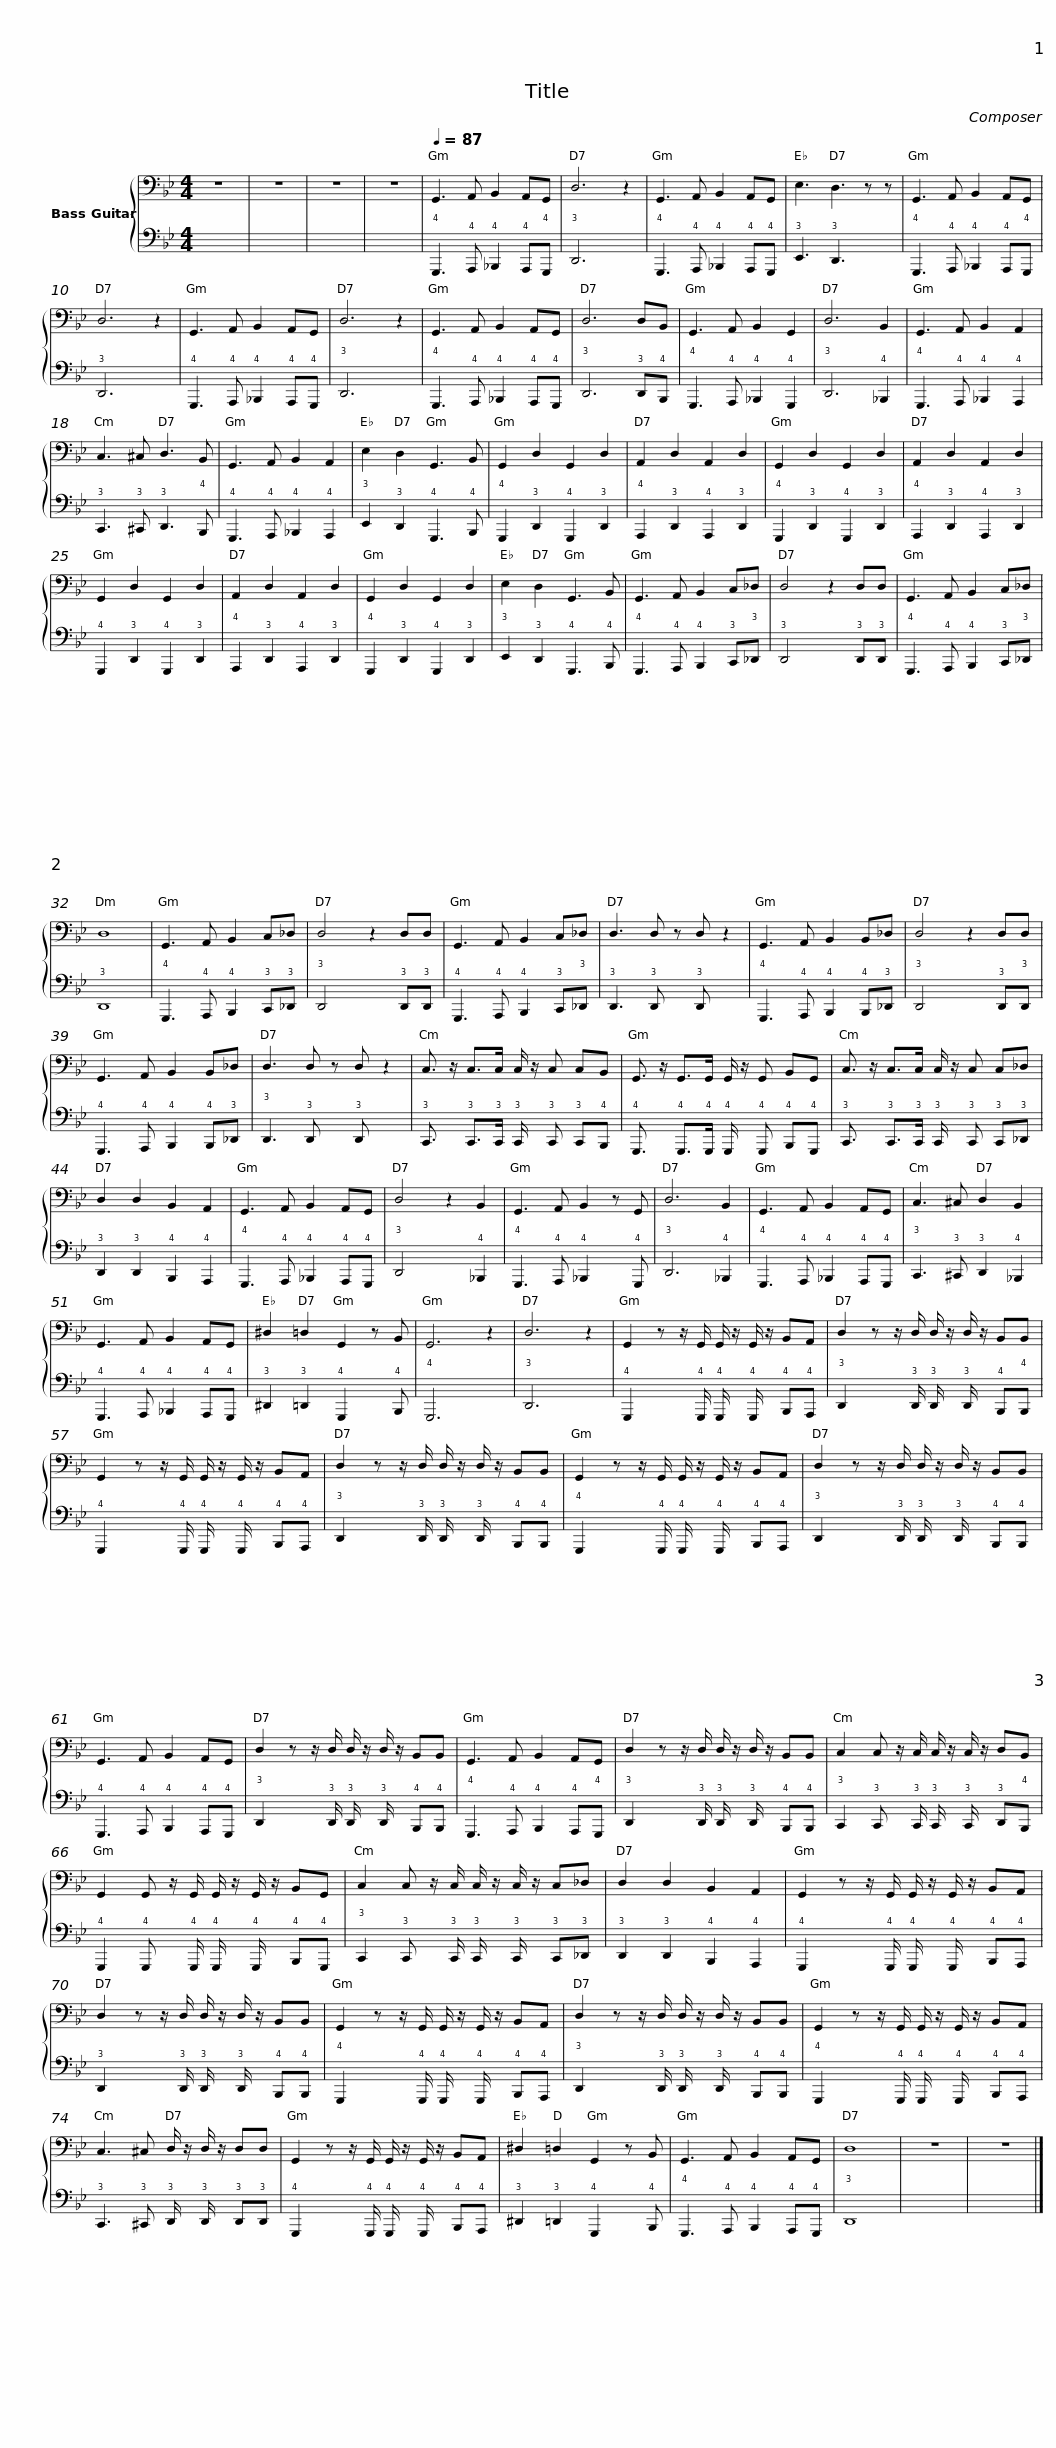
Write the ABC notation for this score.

X:1
%%score { 1 | 2 }
L:1/8
M:4/4
I:linebreak $
K:Bb
V:1 bass transpose=-12
V:2 tab transpose=-12 stafflines=4 strings="E2,A2,D3,G3 "
V:1
 z8 | z8 | z8 | z8 |[Q:1/4=87] G,,3 A,, B,,2 A,,G,, | %5
 D,6 z2 | G,,3 A,, B,,2 A,,G,, | E,3 D,3 z z |$ G,,3 A,, B,,2 A,,G,, | D,6 z2 | %10
 G,,3 A,, B,,2 A,,G,, | D,6 z2 |$ G,,3 A,, B,,2 A,,G,, | D,6 D,B,, | G,,3 A,, B,,2 G,,2 | %15
 D,6 B,,2 |$ G,,3 A,, B,,2 A,,2 | C,3 ^C, D,3 B,, | G,,3 A,, B,,2 A,,2 | E,2 D,2 G,,3 B,, |$ %20
 G,,2 D,2 G,,2 D,2 | A,,2 D,2 A,,2 D,2 | G,,2 D,2 G,,2 D,2 | A,,2 D,2 A,,2 D,2 |$ G,,2 D,2 G,,2 D,2 | %25
 A,,2 D,2 A,,2 D,2 | G,,2 D,2 G,,2 D,2 | E,2 D,2 G,,3 B,, |$ G,,3 A,, B,,2 C,_D, | D,4 z2 D,D, | %30
 G,,3 A,, B,,2 C,_D, | D,8 |$ G,,3 A,, B,,2 C,_D, | D,4 z2 D,D, | G,,3 A,, B,,2 C,_D, | %35
 D,3 D, z D, z2 |$ G,,3 A,, B,,2 B,,_D, | D,4 z2 D,D, | G,,3 A,, B,,2 B,,_D, | D,3 D, z D, z2 |$ %40
 C,3/2 z/ C,>C, C,/ z/ C, C,B,, | G,,3/2 z/ G,,>G,, G,,/ z/ G,, B,,G,, | C,3/2 z/ C,>C, C,/ z/ C, C,_D, | D,2 D,2 B,,2 A,,2 |$ G,,3 A,, B,,2 A,,G,, | %45
 D,4 z2 B,,2 | G,,3 A,, B,,2 z G,, | D,6 B,,2 |$ G,,3 A,, B,,2 A,,G,, | C,3 ^C, D,2 B,,2 | %50
 G,,3 A,, B,,2 A,,G,, | ^D,2 =D,2 G,,2 z B,, |$ G,,6 z2 | D,6 z2 | G,,2 z z/ G,,/ G,,/ z/ G,,/ z/ B,,A,, | %55
 D,2 z z/ D,/ D,/ z/ D,/ z/ B,,B,, |$ G,,2 z z/ G,,/ G,,/ z/ G,,/ z/ B,,A,, | D,2 z z/ D,/ D,/ z/ D,/ z/ B,,B,, | G,,2 z z/ G,,/ G,,/ z/ G,,/ z/ B,,A,, | D,2 z z/ D,/ D,/ z/ D,/ z/ B,,B,, |$ %60
 G,,3 A,, B,,2 A,,G,, | D,2 z z/ D,/ D,/ z/ D,/ z/ B,,B,, | G,,3 A,, B,,2 A,,G,, | D,2 z z/ D,/ D,/ z/ D,/ z/ B,,B,, |$ C,2 C, z/ C,/ C,/ z/ C,/ z/ D,B,, | %65
 G,,2 G,, z/ G,,/ G,,/ z/ G,,/ z/ B,,G,, | C,2 C, z/ C,/ C,/ z/ C,/ z/ C,_D, | D,2 D,2 B,,2 A,,2 |$ G,,2 z z/ G,,/ G,,/ z/ G,,/ z/ B,,A,, | D,2 z z/ D,/ D,/ z/ D,/ z/ B,,B,, | %70
 G,,2 z z/ G,,/ G,,/ z/ G,,/ z/ B,,A,, | D,2 z z/ D,/ D,/ z/ D,/ z/ B,,B,, |$ G,,2 z z/ G,,/ G,,/ z/ G,,/ z/ B,,A,, | C,3 ^C, D,/ z/ D,/ z/ D,D, | G,,2 z z/ G,,/ G,,/ z/ G,,/ z/ B,,A,, | %75
 ^D,2 =D,2 G,,2 z B,, |$ G,,3 A,, B,,2 A,,G,, | D,8 | z8 | z8 |] %80
V:2
 x8 | x8 | x8 | x8 | !4!G,,,3 !4!A,,, !4!_B,,,2 !4!A,,,!4!G,,, | %5
 !3!D,,6 x2 | !4!G,,,3 !4!A,,, !4!_B,,,2 !4!A,,,!4!G,,, | !3!E,,3 !3!D,,3 x x |$ !4!G,,,3 !4!A,,, !4!_B,,,2 !4!A,,,!4!G,,, | !3!D,,6 x2 | %10
 !4!G,,,3 !4!A,,, !4!_B,,,2 !4!A,,,!4!G,,, | !3!D,,6 x2 |$ !4!G,,,3 !4!A,,, !4!_B,,,2 !4!A,,,!4!G,,, | !3!D,,6 !3!D,,!4!B,,, | !4!G,,,3 !4!A,,, !4!_B,,,2 !4!G,,,2 | %15
 !3!D,,6 !4!_B,,,2 |$ !4!G,,,3 !4!A,,, !4!_B,,,2 !4!A,,,2 | !3!C,,3 !3!^C,, !3!D,,3 !4!B,,, | !4!G,,,3 !4!A,,, !4!_B,,,2 !4!A,,,2 | !3!E,,2 !3!D,,2 !4!G,,,3 !4!B,,, |$ %20
 !4!G,,,2 !3!D,,2 !4!G,,,2 !3!D,,2 | !4!A,,,2 !3!D,,2 !4!A,,,2 !3!D,,2 | !4!G,,,2 !3!D,,2 !4!G,,,2 !3!D,,2 | !4!A,,,2 !3!D,,2 !4!A,,,2 !3!D,,2 |$ !4!G,,,2 !3!D,,2 !4!G,,,2 !3!D,,2 | %25
 !4!A,,,2 !3!D,,2 !4!A,,,2 !3!D,,2 | !4!G,,,2 !3!D,,2 !4!G,,,2 !3!D,,2 | !3!E,,2 !3!D,,2 !4!G,,,3 !4!B,,, |$ !4!G,,,3 !4!A,,, !4!B,,,2 !3!C,,!3!_D,, | !3!D,,4 x2 !3!D,,!3!D,, | %30
 !4!G,,,3 !4!A,,, !4!B,,,2 !3!C,,!3!_D,, | !3!D,,8 |$ !4!G,,,3 !4!A,,, !4!B,,,2 !3!C,,!3!_D,, | !3!D,,4 x2 !3!D,,!3!D,, | !4!G,,,3 !4!A,,, !4!B,,,2 !3!C,,!3!_D,, | %35
 !3!D,,3 !3!D,, x !3!D,, x2 |$ !4!G,,,3 !4!A,,, !4!B,,,2 !4!B,,,!3!_D,, | !3!D,,4 x2 !3!D,,!3!D,, | !4!G,,,3 !4!A,,, !4!B,,,2 !4!B,,,!3!_D,, | !3!D,,3 !3!D,, x !3!D,, x2 |$ %40
 !3!C,,3/2 x/ !3!C,,>!3!C,, !3!C,,/ x/ !3!C,, !3!C,,!4!B,,, | !4!G,,,3/2 x/ !4!G,,,>!4!G,,, !4!G,,,/ x/ !4!G,,, !4!B,,,!4!G,,, | !3!C,,3/2 x/ !3!C,,>!3!C,, !3!C,,/ x/ !3!C,, !3!C,,!3!_D,, | !3!D,,2 !3!D,,2 !4!B,,,2 !4!A,,,2 |$ !4!G,,,3 !4!A,,, !4!_B,,,2 !4!A,,,!4!G,,, | %45
 !3!D,,4 x2 !4!_B,,,2 | !4!G,,,3 !4!A,,, !4!_B,,,2 x !4!G,,, | !3!D,,6 !4!_B,,,2 |$ !4!G,,,3 !4!A,,, !4!_B,,,2 !4!A,,,!4!G,,, | !3!C,,3 !3!^C,, !3!D,,2 !4!_B,,,2 | %50
 !4!G,,,3 !4!A,,, !4!_B,,,2 !4!A,,,!4!G,,, | !3!^D,,2 !3!=D,,2 !4!G,,,2 x !4!B,,, |$ !4!G,,,6 x2 | !3!D,,6 x2 | !4!G,,,2 x x/ !4!G,,,/ !4!G,,,/ x/ !4!G,,,/ x/ !4!B,,,!4!A,,, | %55
 !3!D,,2 x x/ !3!D,,/ !3!D,,/ x/ !3!D,,/ x/ !4!B,,,!4!B,,, |$ !4!G,,,2 x x/ !4!G,,,/ !4!G,,,/ x/ !4!G,,,/ x/ !4!B,,,!4!A,,, | !3!D,,2 x x/ !3!D,,/ !3!D,,/ x/ !3!D,,/ x/ !4!B,,,!4!B,,, | !4!G,,,2 x x/ !4!G,,,/ !4!G,,,/ x/ !4!G,,,/ x/ !4!B,,,!4!A,,, | !3!D,,2 x x/ !3!D,,/ !3!D,,/ x/ !3!D,,/ x/ !4!B,,,!4!B,,, |$ %60
 !4!G,,,3 !4!A,,, !4!B,,,2 !4!A,,,!4!G,,, | !3!D,,2 x x/ !3!D,,/ !3!D,,/ x/ !3!D,,/ x/ !4!B,,,!4!B,,, | !4!G,,,3 !4!A,,, !4!B,,,2 !4!A,,,!4!G,,, | !3!D,,2 x x/ !3!D,,/ !3!D,,/ x/ !3!D,,/ x/ !4!B,,,!4!B,,, |$ !3!C,,2 !3!C,, x/ !3!C,,/ !3!C,,/ x/ !3!C,,/ x/ !3!D,,!4!B,,, | %65
 !4!G,,,2 !4!G,,, x/ !4!G,,,/ !4!G,,,/ x/ !4!G,,,/ x/ !4!B,,,!4!G,,, | !3!C,,2 !3!C,, x/ !3!C,,/ !3!C,,/ x/ !3!C,,/ x/ !3!C,,!3!_D,, | !3!D,,2 !3!D,,2 !4!B,,,2 !4!A,,,2 |$ !4!G,,,2 x x/ !4!G,,,/ !4!G,,,/ x/ !4!G,,,/ x/ !4!B,,,!4!A,,, | !3!D,,2 x x/ !3!D,,/ !3!D,,/ x/ !3!D,,/ x/ !4!B,,,!4!B,,, | %70
 !4!G,,,2 x x/ !4!G,,,/ !4!G,,,/ x/ !4!G,,,/ x/ !4!B,,,!4!A,,, | !3!D,,2 x x/ !3!D,,/ !3!D,,/ x/ !3!D,,/ x/ !4!B,,,!4!B,,, |$ !4!G,,,2 x x/ !4!G,,,/ !4!G,,,/ x/ !4!G,,,/ x/ !4!B,,,!4!A,,, | !3!C,,3 !3!^C,, !3!D,,/ x/ !3!D,,/ x/ !3!D,,!3!D,, | !4!G,,,2 x x/ !4!G,,,/ !4!G,,,/ x/ !4!G,,,/ x/ !4!B,,,!4!A,,, | %75
 !3!^D,,2 !3!=D,,2 !4!G,,,2 x !4!B,,, |$ !4!G,,,3 !4!A,,, !4!B,,,2 !4!A,,,!4!G,,, | !3!D,,8 | x8 | x8 |] %80
